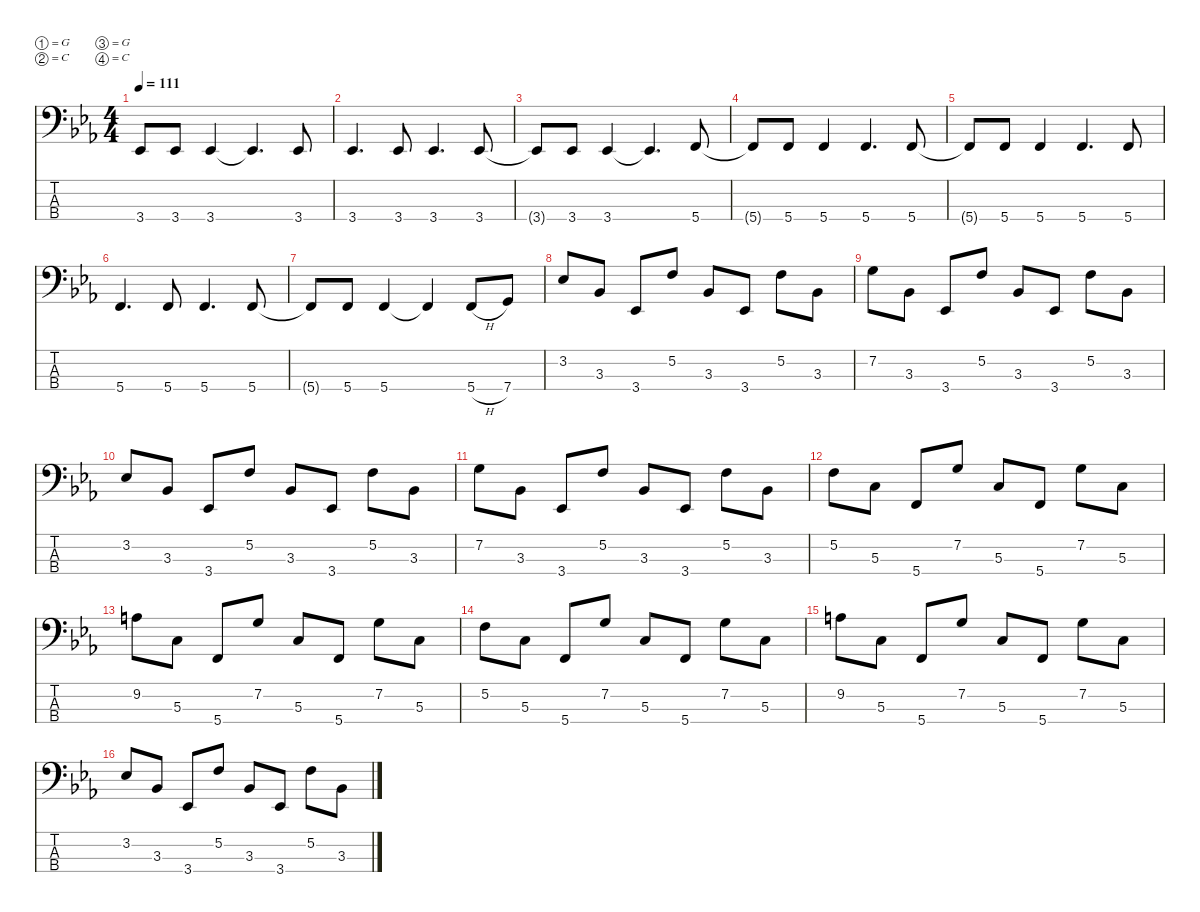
\defaultSystemsLayout 4
\hideDynamics
\bracketExtendMode nobrackets
\singleTrackTrackNamePolicy hidden
\multiTrackTrackNamePolicy hidden
\firstSystemTrackNameMode fullname
\firstSystemTrackNameOrientation horizontal
\otherSystemsTrackNameOrientation horizontal
\track ("Bass" "el.bs.") {instrument electricbassfinger}
\staff {score tabs}
\tuning (G2 C2 G1 C1)
\ts (4 4)
\tempo 111
\clef f4
\ks eb
3.4{t acc b}.8{dy f beam Up} 3.4{acc b}.8{beam Up} 3.4{acc b}.4{beam Up} 3.4{t acc b}.4{d beam Up} 3.4{acc b}.8{beam Up} |
3.4{acc b}.4{d beam Up} 3.4{acc b}.8{beam Up} 3.4{acc b}.4{d beam Up} 3.4{acc b}.8{beam Up} |
3.4{t acc b}.8{beam Up} 3.4{acc b}.8{beam Up} 3.4{acc b}.4{beam Up} 3.4{t acc b}.4{d beam Up} 5.4{acc forcenatural}.8{beam Up} |
5.4{t acc forcenatural}.8{beam Up} 5.4{acc forcenatural}.8{beam Up} 5.4{acc forcenatural}.4{beam Up} 5.4{acc forcenatural}.4{d beam Up} 5.4{acc forcenatural}.8{beam Up} |
5.4{t acc forcenatural}.8{beam Up} 5.4{acc forcenatural}.8{beam Up} 5.4{acc forcenatural}.4{beam Up} 5.4{acc forcenatural}.4{d beam Up} 5.4{acc forcenatural}.8{beam Up} |
5.4{acc forcenatural}.4{d beam Up} 5.4{acc forcenatural}.8{beam Up} 5.4{acc forcenatural}.4{d beam Up} 5.4{acc forcenatural}.8{beam Up} |
5.4{t acc forcenatural}.8{beam Up} 5.4{acc forcenatural}.8{beam Up} 5.4{acc forcenatural}.4{beam Up} 5.4{t acc forcenatural}.4{beam Up} 5.4{h acc forcenatural}.8{beam Up} 7.4{acc forcenatural}.8{beam Up} |
3.2{acc b}.8{beam Up} 3.3{acc b}.8{beam Up} 3.4{acc b}.8{beam Up} 5.2{acc forcenatural}.8{beam Up} 3.3{acc b}.8{beam Up} 3.4{acc b}.8{beam Up} 5.2{acc forcenatural}.8{beam Down} 3.3{acc b}.8{beam Down} |
7.2{acc forcenatural}.8{beam Down} 3.3{acc b}.8{beam Down} 3.4{acc b}.8{beam Up} 5.2{acc forcenatural}.8{beam Up} 3.3{acc b}.8{beam Up} 3.4{acc b}.8{beam Up} 5.2{acc forcenatural}.8{beam Down} 3.3{acc b}.8{beam Down} |
3.2{acc b}.8{beam Up} 3.3{acc b}.8{beam Up} 3.4{acc b}.8{beam Up} 5.2{acc forcenatural}.8{beam Up} 3.3{acc b}.8{beam Up} 3.4{acc b}.8{beam Up} 5.2{acc forcenatural}.8{beam Down} 3.3{acc b}.8{beam Down} |
7.2{acc forcenatural}.8{beam Down} 3.3{acc b}.8{beam Down} 3.4{acc b}.8{beam Up} 5.2{acc forcenatural}.8{beam Up} 3.3{acc b}.8{beam Up} 3.4{acc b}.8{beam Up} 5.2{acc forcenatural}.8{beam Down} 3.3{acc b}.8{beam Down} |
5.2{acc forcenatural}.8{beam Down} 5.3{acc forcenatural}.8{beam Down} 5.4{acc forcenatural}.8{beam Up} 7.2{acc forcenatural}.8{beam Up} 5.3{acc forcenatural}.8{beam Up} 5.4{acc forcenatural}.8{beam Up} 7.2{acc forcenatural}.8{beam Down} 5.3{acc forcenatural}.8{beam Down} |
9.2{acc forcenatural}.8{beam Down} 5.3{acc forcenatural}.8{beam Down} 5.4{acc forcenatural}.8{beam Up} 7.2{acc forcenatural}.8{beam Up} 5.3{acc forcenatural}.8{beam Up} 5.4{acc forcenatural}.8{beam Up} 7.2{acc forcenatural}.8{beam Down} 5.3{acc forcenatural}.8{beam Down} |
5.2{acc forcenatural}.8{beam Down} 5.3{acc forcenatural}.8{beam Down} 5.4{acc forcenatural}.8{beam Up} 7.2{acc forcenatural}.8{beam Up} 5.3{acc forcenatural}.8{beam Up} 5.4{acc forcenatural}.8{beam Up} 7.2{acc forcenatural}.8{beam Down} 5.3{acc forcenatural}.8{beam Down} |
9.2{acc forcenatural}.8{beam Down} 5.3{acc forcenatural}.8{beam Down} 5.4{acc forcenatural}.8{beam Up} 7.2{acc forcenatural}.8{beam Up} 5.3{acc forcenatural}.8{beam Up} 5.4{acc forcenatural}.8{beam Up} 7.2{acc forcenatural}.8{beam Down} 5.3{acc forcenatural}.8{beam Down} |
3.2{acc b}.8{beam Up} 3.3{acc b}.8{beam Up} 3.4{acc b}.8{beam Up} 5.2{acc forcenatural}.8{beam Up} 3.3{acc b}.8{beam Up} 3.4{acc b}.8{beam Up} 5.2{acc forcenatural}.8{beam Down} 3.3{acc b}.8{beam Down}
